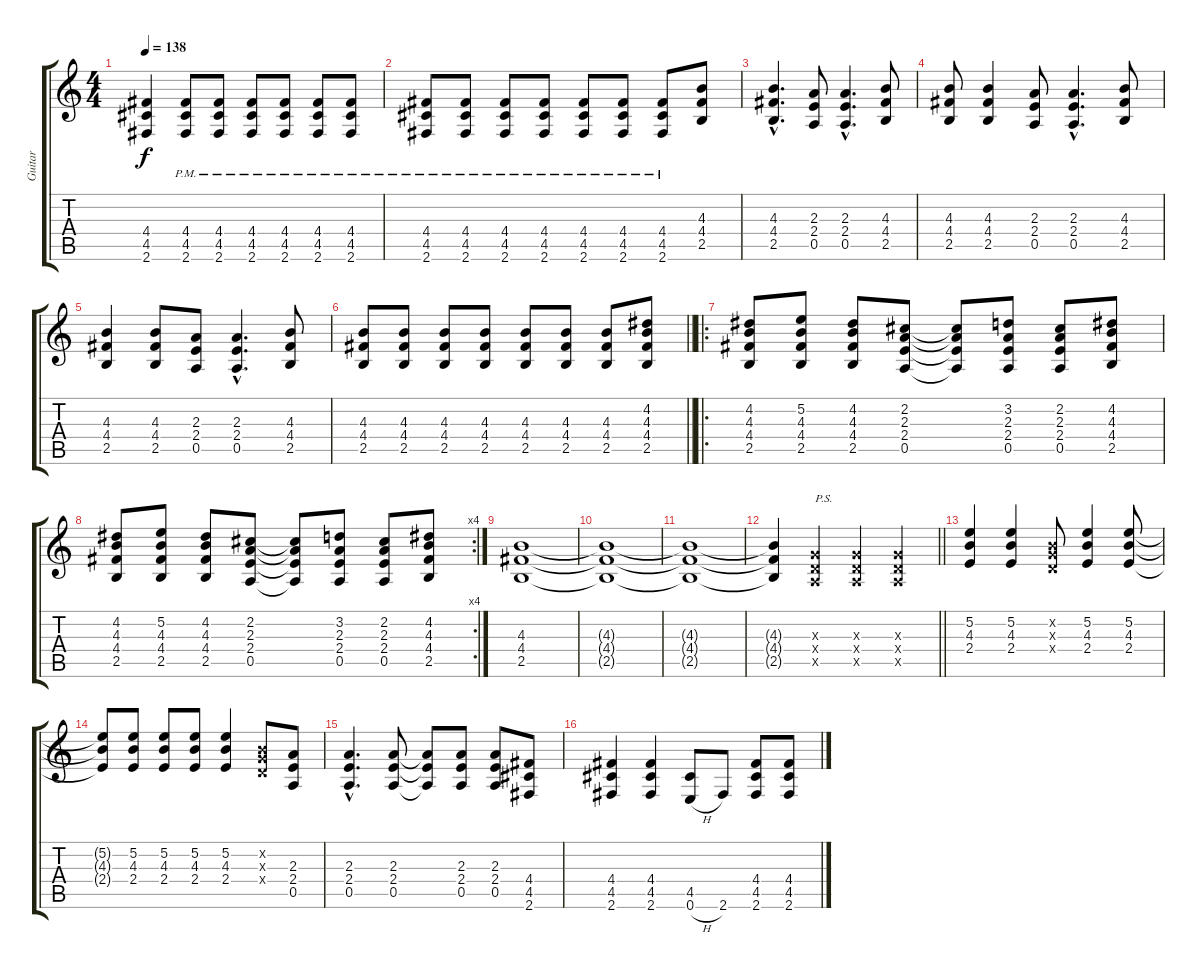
\track ("Guitar" "Guitar") {instrument distortionguitar}
\staff {score tabs}
\tuning (E4 B3 G3 D3 A2 E2) {hide}
\ts (4 4)
\tempo 138
\clef g2
\ks c
(4.4 4.5 2.6).4{dy f} (4.4{pm} 4.5{pm} 2.6{pm}).8 (4.4{pm} 4.5{pm} 2.6{pm}).8 (4.4{pm} 4.5{pm} 2.6{pm}).8 (4.4{pm} 4.5{pm} 2.6{pm}).8 (4.4{pm} 4.5{pm} 2.6{pm}).8 (4.4{pm} 4.5{pm} 2.6{pm}).8 |
(4.4{pm} 4.5{pm} 2.6{pm}).8 (4.4{pm} 4.5{pm} 2.6{pm}).8 (4.4{pm} 4.5{pm} 2.6{pm}).8 (4.4{pm} 4.5{pm} 2.6{pm}).8 (4.4{pm} 4.5{pm} 2.6{pm}).8 (4.4{pm} 4.5{pm} 2.6{pm}).8 (4.4{pm} 4.5{pm} 2.6{pm}).8 (4.3 4.4 2.5).8 |
(4.3{hac} 4.4{hac} 2.5{hac}).4{d} (2.3 2.4 0.5).8 (2.3{hac} 2.4{hac} 0.5{hac}).4{d} (4.3 4.4 2.5).8 |
(4.3 4.4 2.5).8 (4.3 4.4 2.5).4 (2.3 2.4 0.5).8 (2.3{hac} 2.4{hac} 0.5{hac}).4{d} (4.3 4.4 2.5).8 |
(4.3 4.4 2.5).4 (4.3 4.4 2.5).8 (2.3 2.4 0.5).8 (2.3{hac} 2.4{hac} 0.5{hac}).4{d} (4.3 4.4 2.5).8 |
\barLineRight lightlight
(4.3 4.4 2.5).8 (4.3 4.4 2.5).8 (4.3 4.4 2.5).8 (4.3 4.4 2.5).8 (4.3 4.4 2.5).8 (4.3 4.4 2.5).8 (4.3 4.4 2.5).8 (4.2 4.3 4.4 2.5).8 |
\ro
(4.2 4.3 4.4 2.5).8 (5.2 4.3 4.4 2.5).8 (4.2 4.3 4.4 2.5).8 (2.2 2.3 2.4 0.5).8 (2.2{t} 2.3{t} 2.4{t} 0.5{t}).8 (3.2 2.3 2.4 0.5).8 (2.2 2.3 2.4 0.5).8 (4.2 4.3 4.4 2.5).8 |
\rc 4
(4.2 4.3 4.4 2.5).8 (5.2 4.3 4.4 2.5).8 (4.2 4.3 4.4 2.5).8 (2.2 2.3 2.4 0.5).8 (2.2{t} 2.3{t} 2.4{t} 0.5{t}).8 (3.2 2.3 2.4 0.5).8 (2.2 2.3 2.4 0.5).8 (4.2 4.3 4.4 2.5).8 |
(4.3 4.4 2.5).1 |
(4.3{t} 4.4{t} 2.5{t}).1 |
(4.3{t} 4.4{t} 2.5{t}).1 |
\barLineRight lightlight
(4.3{t} 4.4{t} 2.5{t}).4 (0.3{x} 0.4{x} 0.5{x}).4{txt "P.S."} (0.3{x} 0.4{x} 0.5{x}).4 (0.3{x} 0.4{x} 0.5{x}).4 |
(5.2 4.3 2.4).4 (5.2 4.3 2.4).4 (0.2{x} 0.3{x} 0.4{x}).8 (5.2 4.3 2.4).4 (5.2 4.3 2.4).8 |
(5.2{t} 4.3{t} 2.4{t}).8 (5.2 4.3 2.4).8 (5.2 4.3 2.4).8 (5.2 4.3 2.4).8 (5.2 4.3 2.4).4 (0.2{x} 0.3{x} 0.4{x}).8 (2.3 2.4 0.5).8 |
(2.3{hac} 2.4{hac} 0.5{hac}).4{d} (2.3 2.4 0.5).8 (2.3{t} 2.4{t} 0.5{t}).8 (2.3 2.4 0.5).8 (2.3 2.4 0.5).8 (4.4 4.5 2.6).8 |
(4.4 4.5 2.6).4 (4.4 4.5 2.6).4 (4.5 0.6{h}).8 2.6.8 (4.4 4.5 2.6).8 (4.4 4.5 2.6).8
